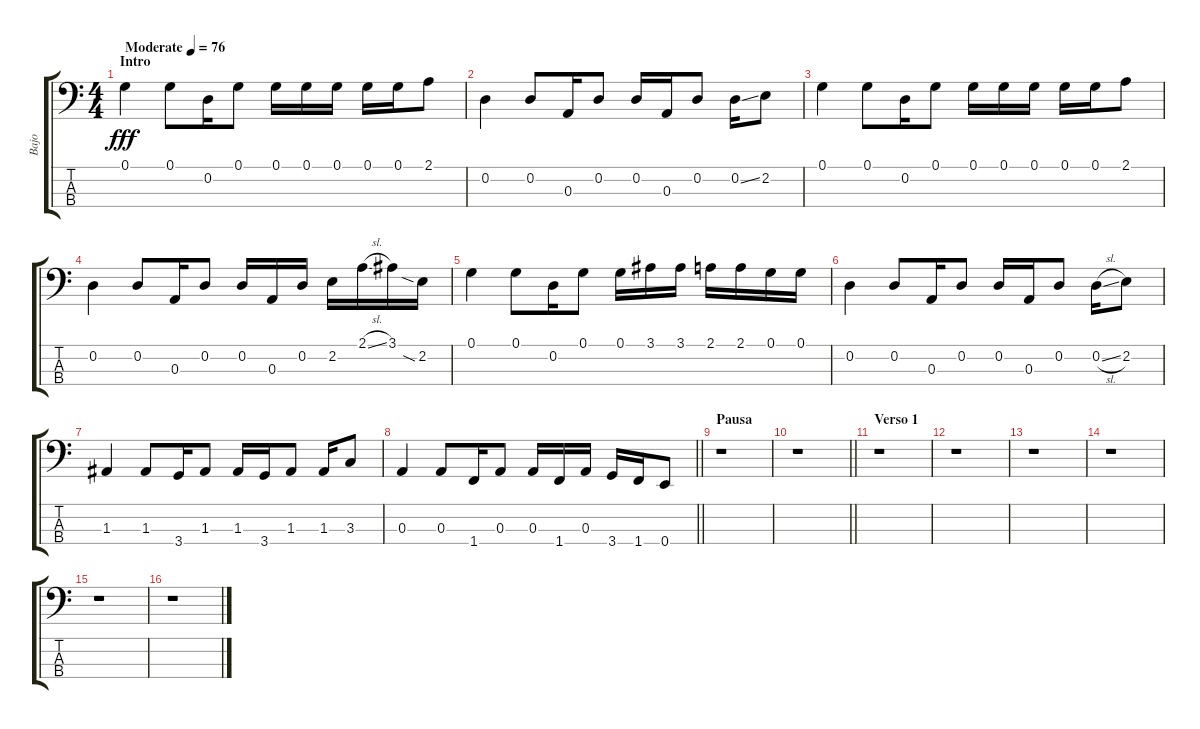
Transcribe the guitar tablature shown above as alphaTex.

\track ("Bajo" "Bajo") {instrument electricbassfinger}
\staff {score tabs}
\tuning (G2 D2 A1 E1) {hide}
\ts (4 4)
\section ("" "Intro")
\tempo (76 "Moderate")
\clef f4
\ks c
0.1.4{dy fff instrument electricbassfinger} 0.1.8 0.2.16 0.1.8 0.1.16 0.1.16 0.1.16 0.1.16 0.1.16 2.1.8 |
0.2.4 0.2.8 0.3.16 0.2.8 0.2.16 0.3.16 0.2.8 0.2{ss}.16 2.2.8 |
0.1.4 0.1.8 0.2.16 0.1.8 0.1.16 0.1.16 0.1.16 0.1.16 0.1.16 2.1.8 |
0.2.4 0.2.8 0.3.16 0.2.8 0.2.16 0.3.16 0.2.16 2.2.16 2.1{sl}.16 3.1.16 2.2{sia}.16 |
0.1.4 0.1.8 0.2.16 0.1.8 0.1.16 3.1.16 3.1.16 2.1.16 2.1.16 0.1.16 0.1.16 |
0.2.4 0.2.8 0.3.16 0.2.8 0.2.16 0.3.16 0.2.8 0.2{sl}.16 2.2.8 |
1.3.4 1.3.8 3.4.16 1.3.8 1.3.16 3.4.16 1.3.8 1.3.16 3.3.8 |
\barLineRight lightlight
0.3.4 0.3.8 1.4.16 0.3.8 0.3.16 1.4.16 0.3.16 3.4.16 1.4.16 0.4.8 |
\section ("" "Pausa")
r.1 |
\barLineRight lightlight
r.1 |
\section ("" "Verso 1")
r.1 |
r.1 |
r.1 |
r.1 |
r.1 |
r.1
